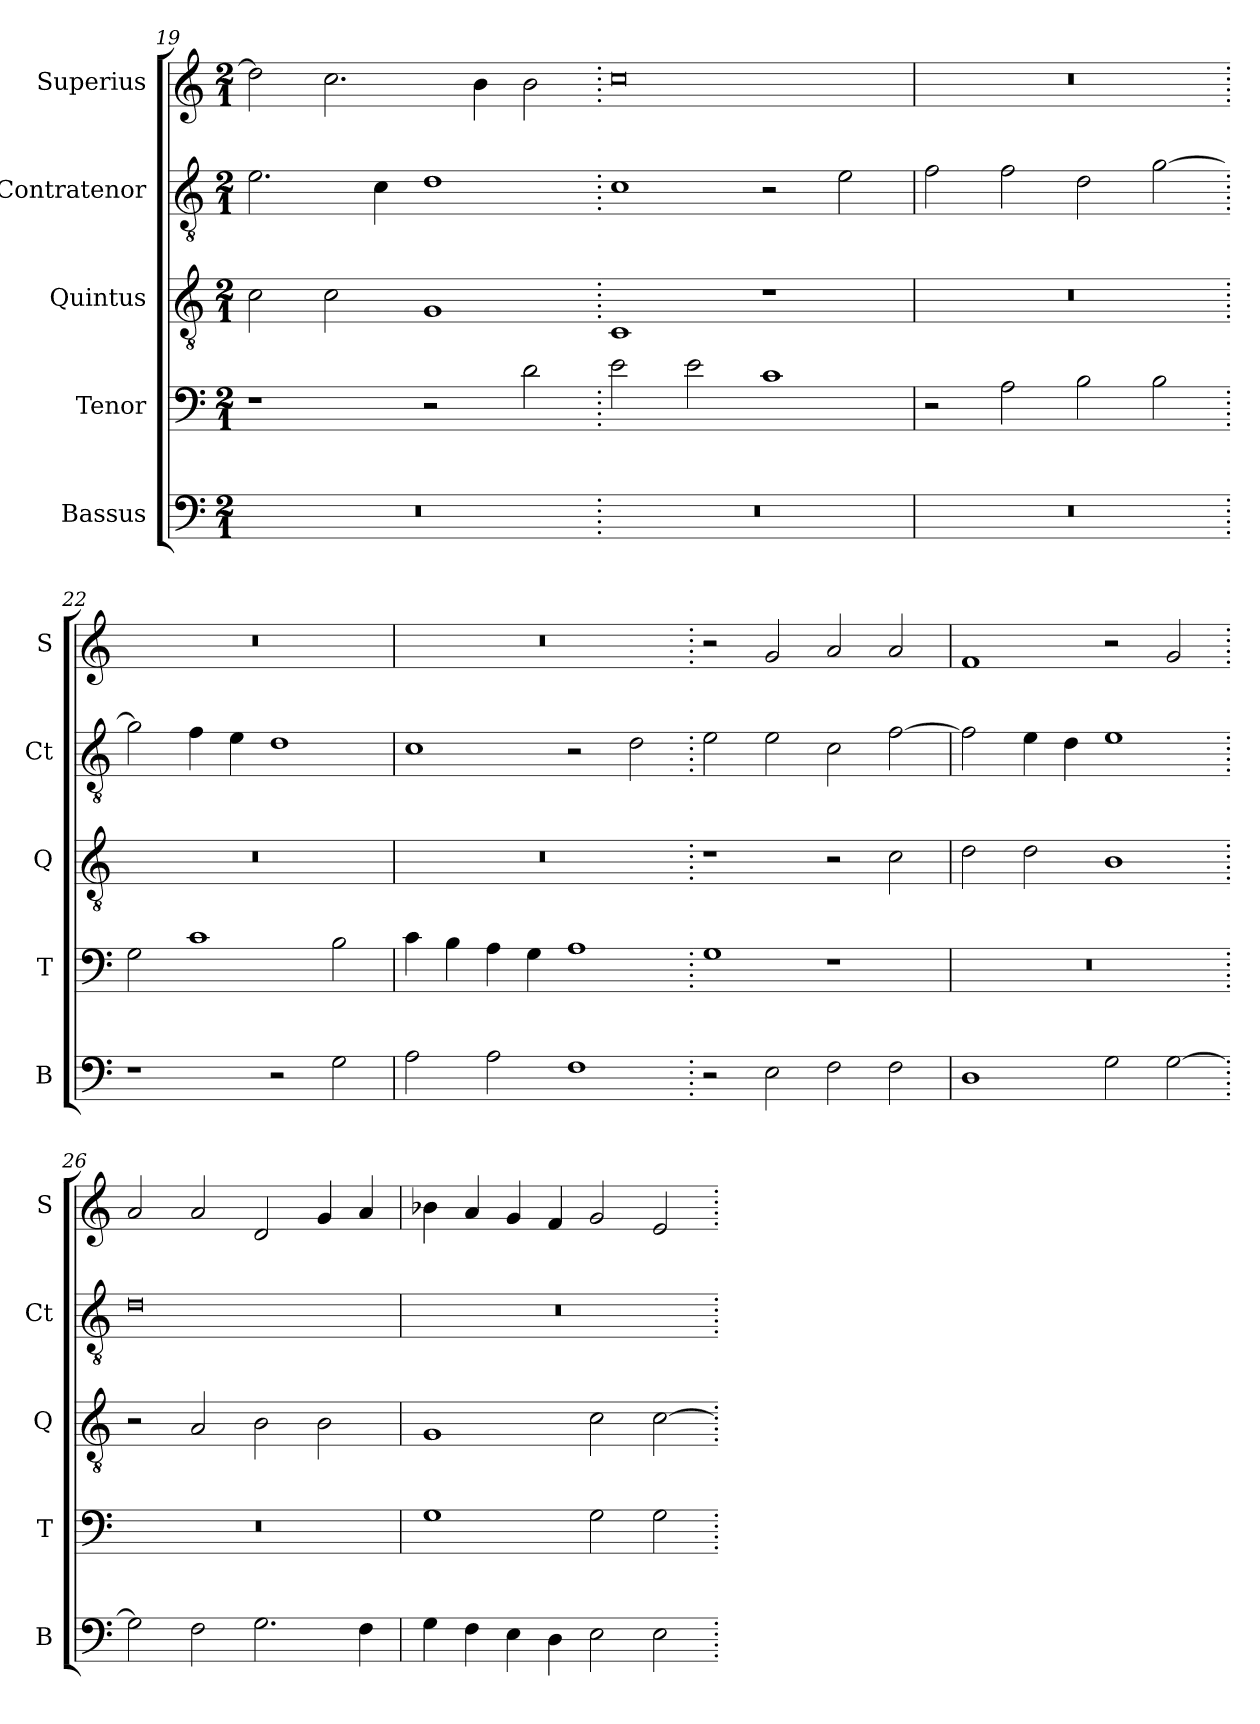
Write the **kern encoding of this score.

**kern	**kern	**kern	**kern	**kern
*part5	*part4	*part3	*part2	*part1
*staff5	*staff4	*staff3	*staff2	*staff1
*I"Bassus	*I"Tenor	*I"Quintus	*I"Contratenor	*I"Superius
*I'B	*I'T	*I'Q	*I'Ct	*I'S
*clefF4	*clefF4	*clefGv2	*clefGv2	*clefG2
*k[]	*k[]	*k[]	*k[]	*k[]
*M2/1	*M2/1	*M2/1	*M2/1	*M2/1
=19	=19	=19	=19	=19
0r	1r	2c\	2.e\	2dd\]
.	.	2c\	.	2.cc\
.	.	.	4c\	.
.	2r	1G	1d	.
.	.	.	.	4b\
.	2d\	.	.	2b\
=20.	=20.	=20.	=20.	=20.
0r	2e\	1C	1c	0cc
.	2e\	.	.	.
.	1c	1r	2r	.
.	.	.	2e\	.
=21	=21	=21	=21	=21
0r	2r	0r	2f\	0r
.	2A\	.	2f\	.
.	2B\	.	2d\	.
.	2B\	.	[2g\	.
=22.	=22.	=22.	=22.	=22.
1r	2G\	0r	2g\]	0r
.	1c	.	4f\	.
.	.	.	4e\	.
2r	.	.	1d	.
2G\	2B\	.	.	.
=23	=23	=23	=23	=23
2A\	4c\	0r	1c	0r
.	4B\	.	.	.
2A\	4A\	.	.	.
.	4G\	.	.	.
1F	1A	.	2r	.
.	.	.	2d\	.
=24.	=24.	=24.	=24.	=24.
2r	1G	1r	2e\	2r
2E\	.	.	2e\	2g/
2F\	1r	2r	2c\	2a/
2F\	.	2c\	[2f\	2a/
=25	=25	=25	=25	=25
1D	0r	2d\	2f\]	1f
.	.	2d\	4e\	.
.	.	.	4d\	.
2G\	.	1B	1e	2r
[2G\	.	.	.	2g/
=26.	=26.	=26.	=26.	=26.
2G\]	0r	2r	0d	2a/
2F\	.	2A/	.	2a/
2.G\	.	2B\	.	2d/
.	.	2B\	.	4g/
4F\	.	.	.	4a/
=27	=27	=27	=27	=27
4G\	1G	1G	0r	4b-X\
4F\	.	.	.	4a/
4E\	.	.	.	4g/
4D\	.	.	.	4f/
2E\	2G\	2c\	.	2g/
2E\	2G\	[2c\	.	2e/
=.	=.	=.	=.	=.
*-	*-	*-	*-	*-
